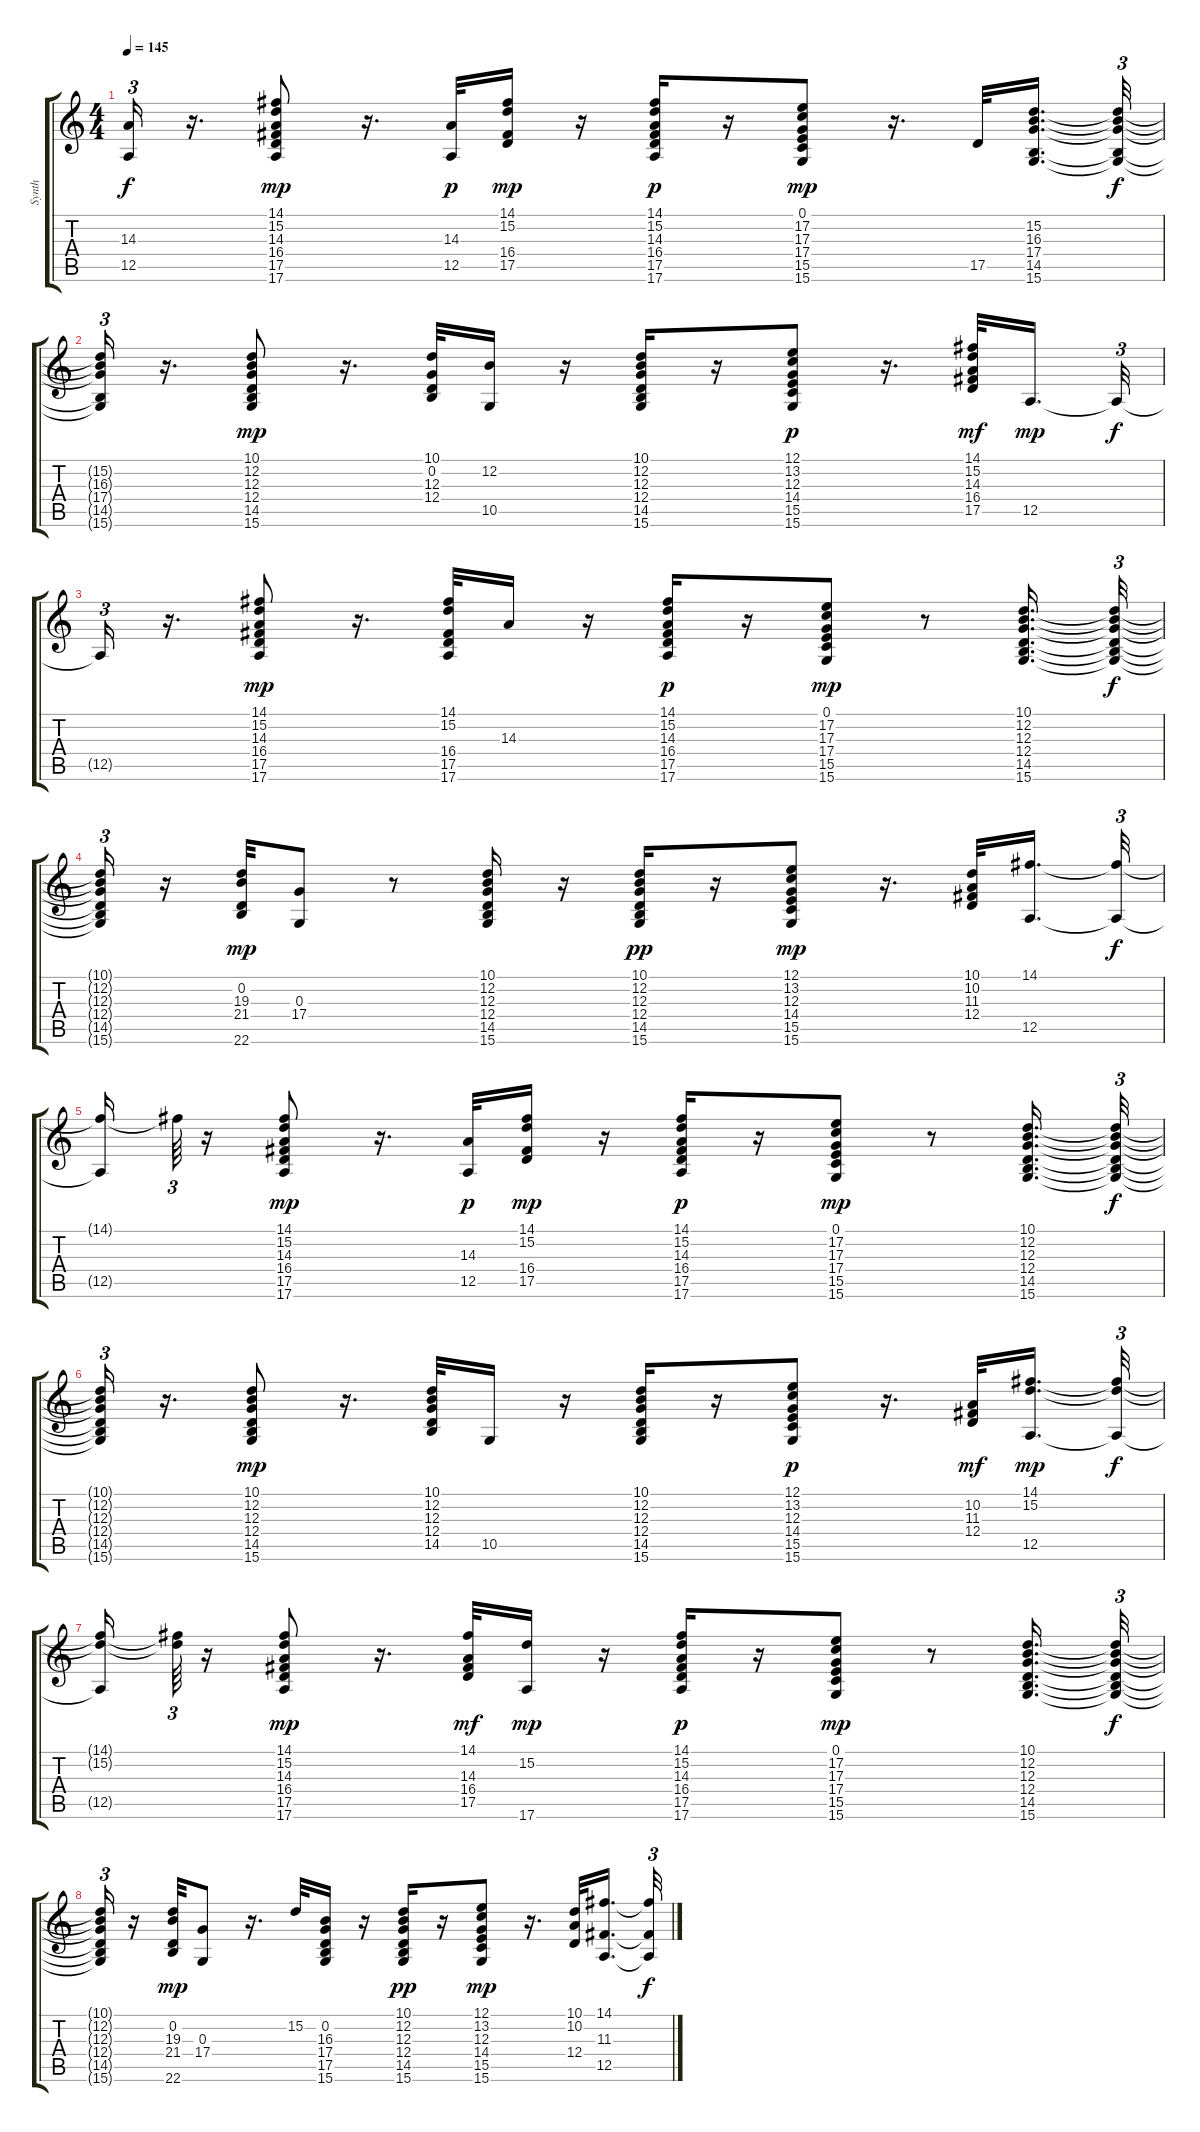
\track ("Synth" "Synth") {instrument lead2sawtooth}
\staff {score tabs}
\tuning (E4 B3 G3 D3 A2 E2) {hide}
\ts (4 4)
\tempo 145
\clef g2
\ks c
(14.3{t} 12.5{t}).16{tu (3 2) dy f} r.16{d} (14.1 15.2 14.3 16.4 17.5 17.6).8{dy mp} r.16{d} (14.3 12.5).32{dy p} (14.1 15.2 16.4 17.5).16{dy mp} r.16 (14.1 15.2 14.3 16.4 17.5 17.6).16{dy p} r.16 (0.1 17.2 17.3 17.4 15.5 15.6).8{dy mp} r.16{d} 17.5.32 (15.2 16.3 17.4 14.5 15.6).16{d beam splitsecondary} (15.2{t} 16.3{t} 17.4{t} 14.5{t} 15.6{t}).32{tu (3 2) dy f} |
(15.2{t} 16.3{t} 17.4{t} 14.5{t} 15.6{t}).16{tu (3 2)} r.16{d} (10.1 12.2 12.3 12.4 14.5 15.6).8{dy mp} r.16{d} (10.1 0.2 12.3 12.4).32 (12.2 10.5).16 r.16 (10.1 12.2 12.3 12.4 14.5 15.6).16 r.16 (12.1 13.2 12.3 14.4 15.5 15.6).8{dy p} r.16{d} (14.1 15.2 14.3 16.4 17.5).32{dy mf} 12.5.16{d dy mp beam splitsecondary} 12.5{t}.32{tu (3 2) dy f} |
12.5{t}.16{tu (3 2)} r.16{d} (14.1 15.2 14.3 16.4 17.5 17.6).8{dy mp} r.16{d} (14.1 15.2 16.4 17.5 17.6).32 14.3.16 r.16 (14.1 15.2 14.3 16.4 17.5 17.6).16{dy p} r.16 (0.1 17.2 17.3 17.4 15.5 15.6).8{dy mp} r.8 (10.1 12.2 12.3 12.4 14.5 15.6).16{d} (10.1{t} 12.2{t} 12.3{t} 12.4{t} 14.5{t} 15.6{t}).32{tu (3 2) dy f} |
(10.1{t} 12.2{t} 12.3{t} 12.4{t} 14.5{t} 15.6{t}).16{tu (3 2)} r.16 (0.2 19.3 21.4 22.6).32{dy mp} (0.3 17.4).8 r.8 (10.1 12.2 12.3 12.4 14.5 15.6).16 r.16 (10.1 12.2 12.3 12.4 14.5 15.6).16{dy pp} r.16 (12.1 13.2 12.3 14.4 15.5 15.6).8{dy mp} r.16{d} (10.1 10.2 11.3 12.4).32 (14.1 12.5).16{d beam splitsecondary} (14.1{t} 12.5{t}).32{tu (3 2) dy f} |
(14.1{t} 12.5{t}).16 14.1{t}.64{tu (3 2)} r.16 (14.1 15.2 14.3 16.4 17.5 17.6).8{dy mp} r.16{d} (14.3 12.5).32{dy p} (14.1 15.2 16.4 17.5).16{dy mp} r.16 (14.1 15.2 14.3 16.4 17.5 17.6).16{dy p} r.16 (0.1 17.2 17.3 17.4 15.5 15.6).8{dy mp} r.8 (10.1 12.2 12.3 12.4 14.5 15.6).16{d} (10.1{t} 12.2{t} 12.3{t} 12.4{t} 14.5{t} 15.6{t}).32{tu (3 2) dy f} |
(10.1{t} 12.2{t} 12.3{t} 12.4{t} 14.5{t} 15.6{t}).16{tu (3 2)} r.16{d} (10.1 12.2 12.3 12.4 14.5 15.6).8{dy mp} r.16{d} (10.1 12.2 12.3 12.4 14.5).32 10.5.16 r.16 (10.1 12.2 12.3 12.4 14.5 15.6).16 r.16 (12.1 13.2 12.3 14.4 15.5 15.6).8{dy p} r.16{d} (10.2 11.3 12.4).32{dy mf} (14.1 15.2 12.5).16{d dy mp beam splitsecondary} (14.1{t} 15.2{t} 12.5{t}).32{tu (3 2) dy f} |
(14.1{t} 15.2{t} 12.5{t}).16 (14.1{t} 15.2{t}).64{tu (3 2)} r.16 (14.1 15.2 14.3 16.4 17.5 17.6).8{dy mp} r.16{d} (14.1 14.3 16.4 17.5).32{dy mf} (15.2 17.6).16{dy mp} r.16 (14.1 15.2 14.3 16.4 17.5 17.6).16{dy p} r.16 (0.1 17.2 17.3 17.4 15.5 15.6).8{dy mp} r.8 (10.1 12.2 12.3 12.4 14.5 15.6).16{d} (10.1{t} 12.2{t} 12.3{t} 12.4{t} 14.5{t} 15.6{t}).32{tu (3 2) dy f} |
(10.1{t} 12.2{t} 12.3{t} 12.4{t} 14.5{t} 15.6{t}).16{tu (3 2)} r.16 (0.2 19.3 21.4 22.6).32{dy mp} (0.3 17.4).8 r.16{d} 15.2.32 (0.2 16.3 17.4 17.5 15.6).16 r.16 (10.1 12.2 12.3 12.4 14.5 15.6).16{dy pp} r.16 (12.1 13.2 12.3 14.4 15.5 15.6).8{dy mp} r.16{d} (10.1 10.2 12.4).32 (14.1 11.3 12.5).16{d beam splitsecondary} (14.1{t} 11.3{t} 12.5{t}).32{tu (3 2) dy f}
